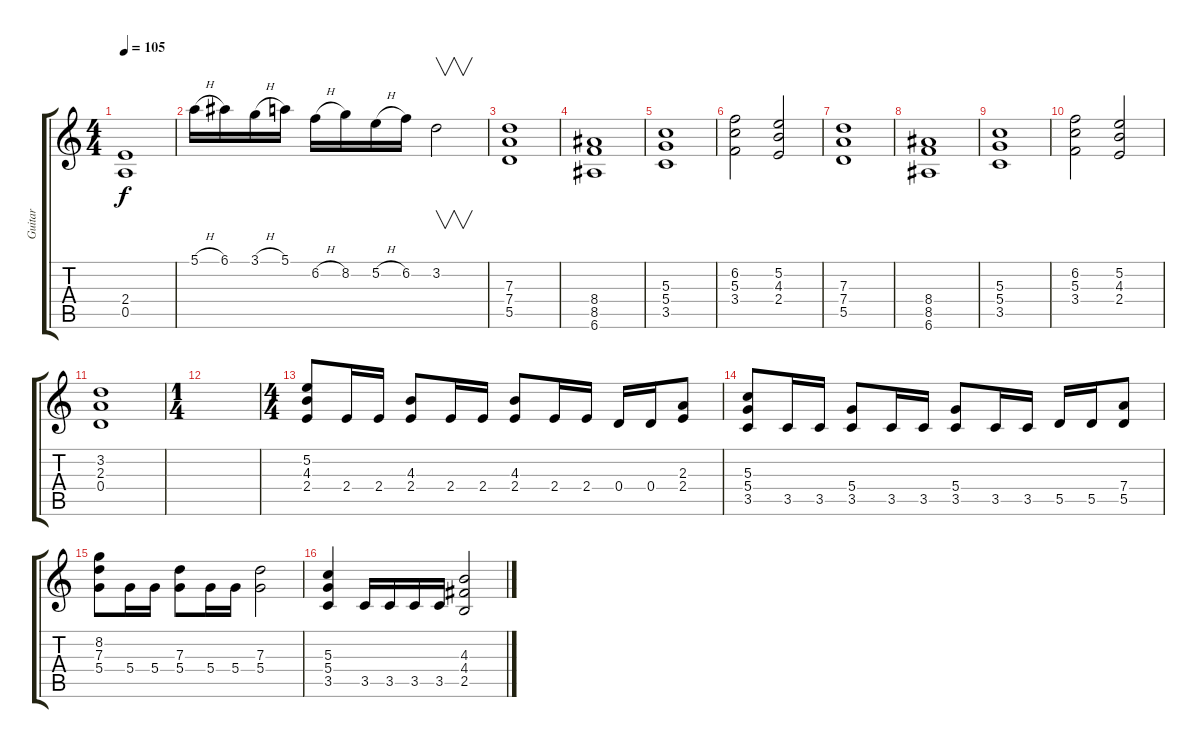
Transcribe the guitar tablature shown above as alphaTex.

\track ("Guitar" "Guitar") {instrument distortionguitar}
\staff {score tabs}
\tuning (E4 B3 G3 D3 A2 E2) {hide}
\ts (4 4)
\tempo 105
\clef g2
\ks c
(2.4 0.5).1{dy f} |
5.1{h}.16 6.1.16 3.1{h}.16 5.1.16 6.2{h}.16 8.2.16 5.2{h}.16 6.2.16 3.2.2{v} |
(7.3 7.4 5.5).1 |
(8.4 8.5 6.6).1 |
(5.3 5.4 3.5).1 |
(6.2 5.3 3.4).2 (5.2 4.3 2.4).2 |
(7.3 7.4 5.5).1 |
(8.4 8.5 6.6).1 |
(5.3 5.4 3.5).1 |
(6.2 5.3 3.4).2 (5.2 4.3 2.4).2 |
(3.2 2.3 0.4).1 |
\ts (1 4)
|
\ts (4 4)
(5.2 4.3 2.4).8 2.4.16 2.4.16 (4.3 2.4).8 2.4.16 2.4.16 (4.3 2.4).8 2.4.16 2.4.16 0.4.16 0.4.16 (2.3 2.4).8 |
(5.3 5.4 3.5).8 3.5.16 3.5.16 (5.4 3.5).8 3.5.16 3.5.16 (5.4 3.5).8 3.5.16 3.5.16 5.5.16 5.5.16 (7.4 5.5).8 |
(8.2 7.3 5.4).8 5.4.16 5.4.16 (7.3 5.4).8 5.4.16 5.4.16 (7.3 5.4).2 |
(5.3 5.4 3.5).4 3.5.16 3.5.16 3.5.16 3.5.16 (4.3 4.4 2.5).2
